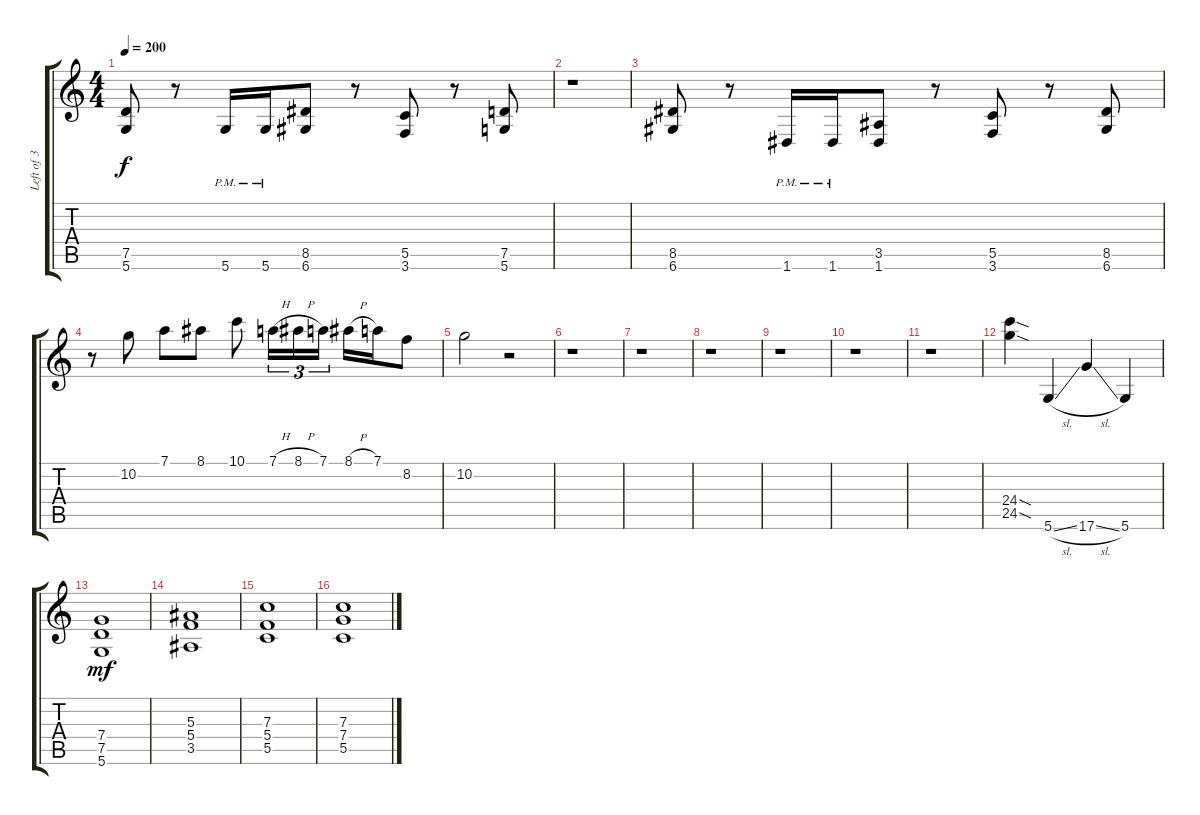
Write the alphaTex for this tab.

\track ("Left of 3" "Left of 3") {mute instrument overdrivenguitar}
\staff {score tabs}
\tuning (D4 A3 F3 C3 G2 D2) {hide}
\ts (4 4)
\tempo 200
\clef g2
\ks c
(7.5 5.6).8{dy f} r.8 5.6{pm}.16 5.6{pm}.16 (8.5 6.6).8 r.8 (5.5 3.6).8 r.8 (7.5 5.6).8 |
r.1 |
(8.5 6.6).8 r.8 1.6{pm}.16 1.6{pm}.16 (3.5 1.6).8 r.8 (5.5 3.6).8 r.8 (8.5 6.6).8 |
r.8 10.2.8 7.1.8 8.1.8 10.1.8 7.1{h}.16{tu (3 2)} 8.1{h}.16{tu (3 2)} 7.1.16{tu (3 2)} 8.1{h}.16 7.1.16 8.2.8 |
10.2.2 r.2 |
r.1 |
r.1 |
r.1 |
r.1 |
r.1 |
r.1 |
(24.4{sod} 24.5{sod}).4 5.6{sl}.4 17.6{sl}.4 5.6.4 |
(7.4 7.5 5.6).1{dy mf} |
(5.3 5.4 3.5).1 |
(7.3 5.4 5.5).1 |
(7.3 7.4 5.5).1
